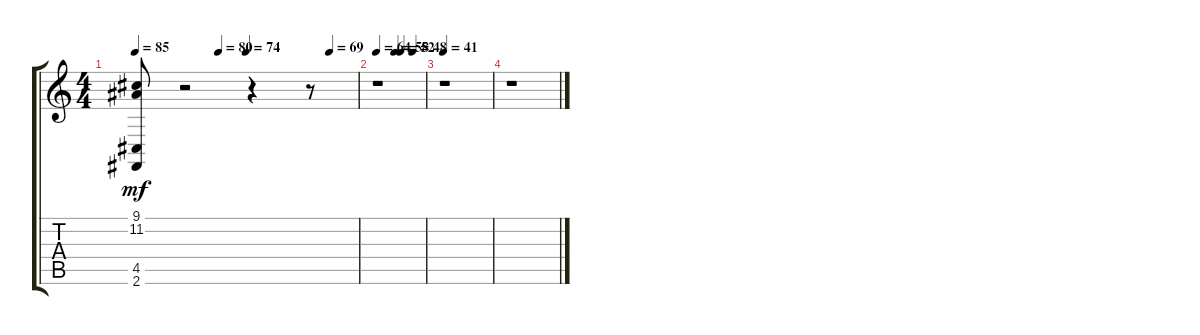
\track "" {instrument acousticgrandpiano}
\staff {score tabs}
\tuning (E4 B3 G3 D3 A2 E2) {hide}
\ts (4 4)
\tempo 85
\tempo (80 0.375)
\tempo (74 0.5)
\tempo (69 0.875)
\clef g2
\ks c
(9.1 11.2 4.5 2.6).8{dy mf} r.2 r.4 r.8 |
\tempo 64
\tempo (58 0.375)
\tempo (52 0.5)
\tempo (48 0.75)
r.1 |
\tempo 41
r.1 |
r.1
